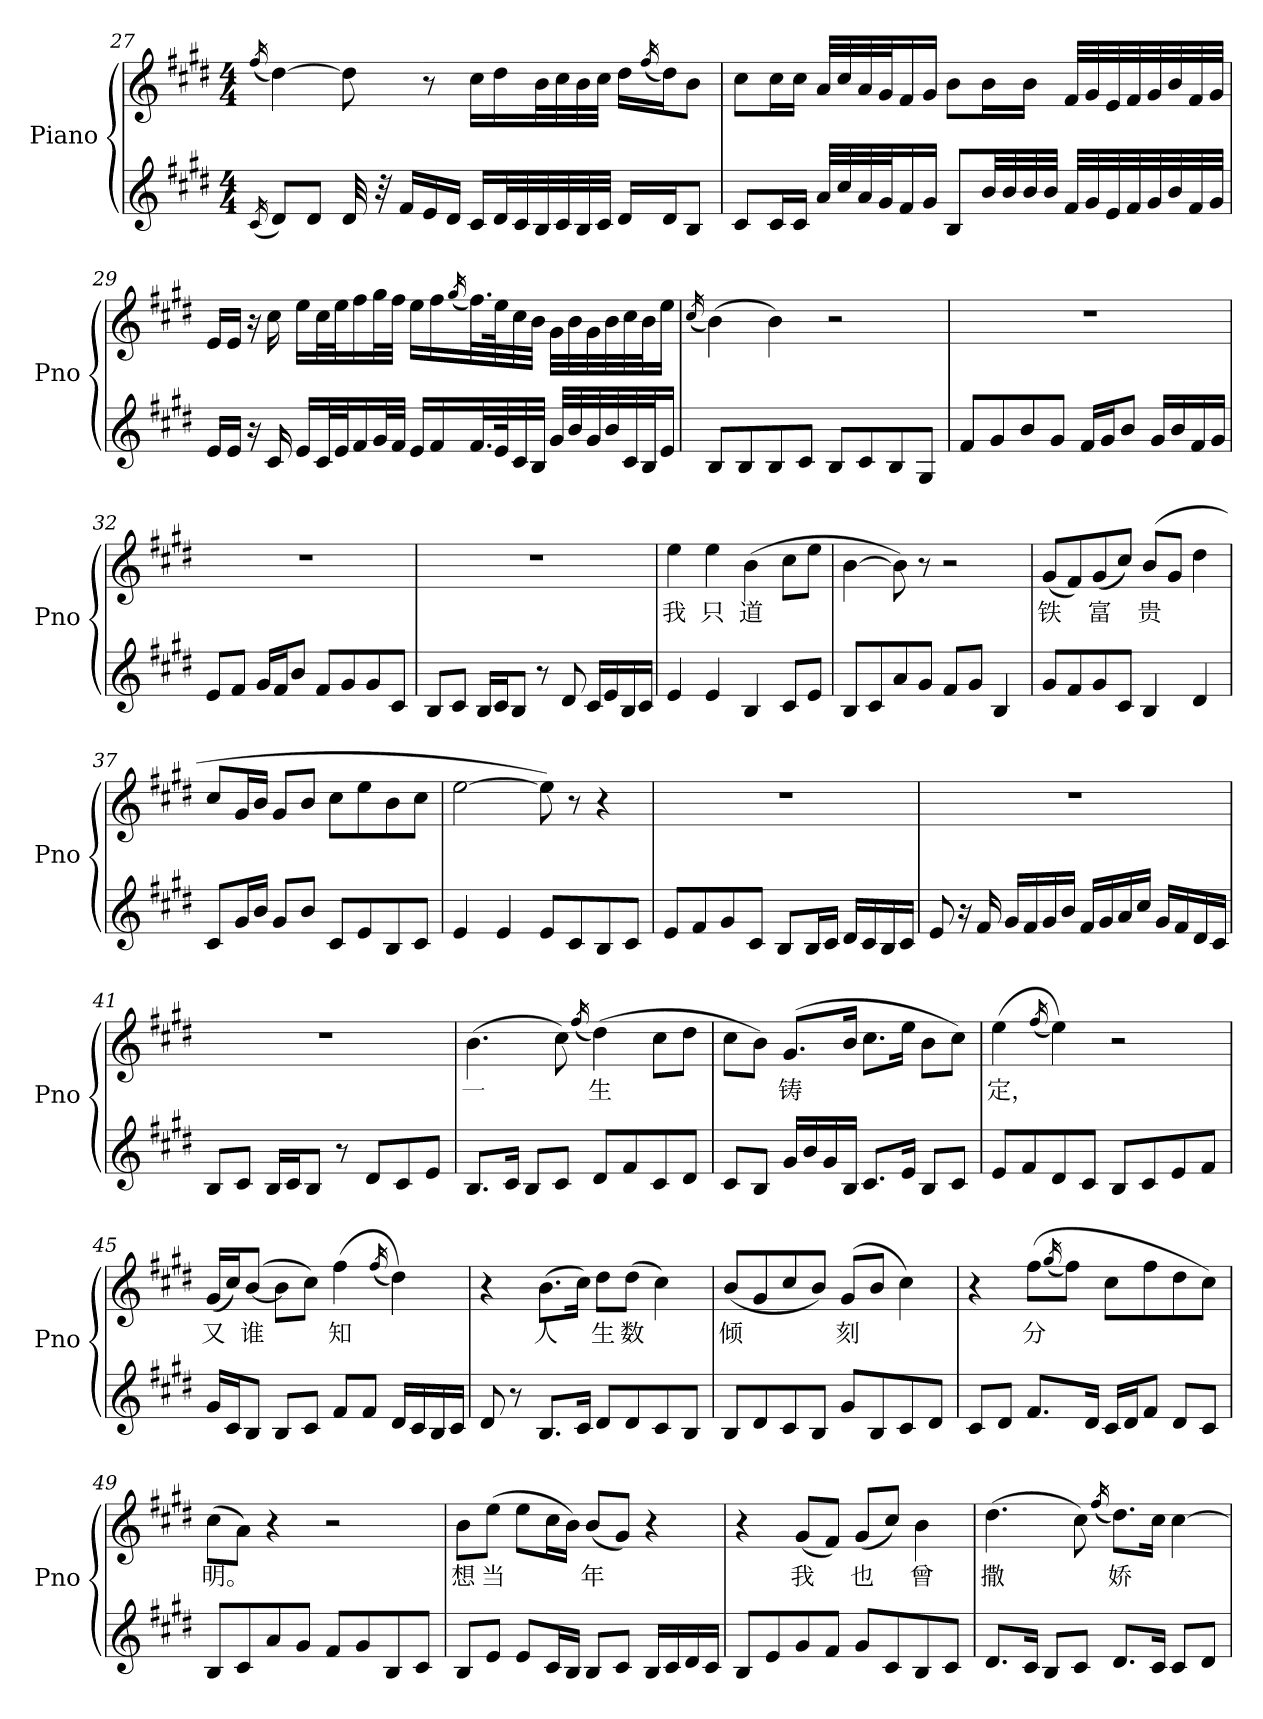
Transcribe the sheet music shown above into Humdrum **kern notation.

**kern	**kern	**text
*part2	*part1	*part1
*staff2	*staff1	*staff1
*I"Piano	*I"Piano	*
*I'Pno	*I'Pno	*
!!LO:LB:g=z
*clefG2	*clefG2	*
*k[f#c#g#d#]	*k[f#c#g#d#]	*
*M4/4	*M4/4	*
=27	=27	=27
(<16qc#/	(<16qff#/	.
8d#/L)	[4dd#\)	.
8d#/J	.	.
32d#/	8dd#\]	.
32r	.	.
16f#/LL	.	.
16e/	8r	.
16d#/JJ	.	.
16c#/LL	16cc#\LL	.
32d#/L	16dd#\	.
32c#/	.	.
32B/	32b\L	.
32c#/	32cc#\	.
32B/	32b\	.
32c#/JJJ	32cc#\JJJ	.
16d#/LL	16dd#\LL	.
.	(<16qff#/	.
16d#/J	16dd#\J)	.
8B/J	8b\J	.
=28	=28	=28
8c#/L	8cc#\L	.
16c#/L	16cc#\L	.
16c#/JJ	16cc#\JJ	.
32a/LLL	32a/LLL	.
32cc#/	32cc#/	.
32a/	32a/	.
32g#/J	32g#/J	.
16f#/	16f#/	.
16g#/JJ	16g#/JJ	.
8B/L	8b\L	.
32b/LL	16b\L	.
32b/	.	.
32b/	16b\JJ	.
32b/JJJ	.	.
32f#/LLL	32f#/LLL	.
32g#/	32g#/	.
32e/	32e/	.
32f#/	32f#/	.
32g#/	32g#/	.
32b/	32b/	.
32f#/	32f#/	.
32g#/JJJ	32g#/JJJ	.
!!LO:LB:g=z
=29	=29	=29
16e/LL	16e/LL	.
16e/JJ	16e/JJ	.
16r	16r	.
16c#/	16cc#\	.
16e/LL	16ee\LL	.
32c#/L	32cc#\L	.
32e/J	32ee\J	.
16f#/	16ff#\	.
32g#/L	32gg#\L	.
32f#/JJJ	32ff#\JJJ	.
16e/LL	16ee\LL	.
16f#/	16ff#\	.
.	(<16qgg#/	.
32.f#/L	32.ff#\L)	.
64e/K	64ee\K	.
32c#/	32cc#\	.
32B/JJJ	32b\JJJ	.
32g#/LLL	32g#\LLL	.
32b/	32b\	.
32g#/	32g#\	.
32b/	32b\	.
32c#/	32cc#\	.
32B/J	32b\J	.
16e/JJ	16ee\JJ	.
=30	=30	=30
.	(<16qcc#/	.
8B/L	(>4b\)	.
8B/	.	.
8B/	4b\)	.
8c#/J	.	.
8B/L	2r	.
8c#/	.	.
8B/	.	.
8G#/J	.	.
!!LO:LB:g=z
=31	=31	=31
8f#/L	1r	.
8g#/	.	.
8b/	.	.
8g#/J	.	.
16f#/LL	.	.
16g#/J	.	.
8b/J	.	.
16g#/LL	.	.
16b/	.	.
16f#/	.	.
16g#/JJ	.	.
=32	=32	=32
8e/L	1r	.
8f#/J	.	.
16g#/LL	.	.
16f#/J	.	.
8b/J	.	.
8f#/L	.	.
8g#/	.	.
8g#/	.	.
8c#/J	.	.
=33	=33	=33
8B/L	1r	.
8c#/J	.	.
16B/LL	.	.
16c#/J	.	.
8B/J	.	.
8r	.	.
8d#/	.	.
16c#/LL	.	.
16e/	.	.
16B/	.	.
16c#/JJ	.	.
=34	=34	=34
!	!	!LO:LY:b
4e/	4ee\	我
!	!	!LO:LY:b
4e/	4ee\	只
!	!	!LO:LY:b
4B/	(>4b\	道
8c#/L	8cc#\L	.
8e/J	8ee\J	.
!!LO:PB:g=z
=35	=35	=35
8B/L	[4b\	.
8c#/	.	.
8a/	8b\])	.
8g#/J	8r	.
8f#/L	2r	.
8g#/J	.	.
4B/	.	.
=36	=36	=36
!	!	!LO:LY:b
8g#/L	(<8g#/L	铁
8f#/	8f#/)	.
!	!	!LO:LY:b
8g#/	(<8g#/	富
8c#/J	8cc#/J)	.
!	!	!LO:LY:b
4B/	(>8b/L	贵
.	8g#/J	.
4d#/	4dd#\	.
=37	=37	=37
8c#/L	8cc#/L	.
16g#/L	16g#/L	.
16b/JJ	16b/JJ	.
8g#/L	8g#/L	.
8b/J	8b/J	.
8c#/L	8cc#\L	.
8e/	8ee\	.
8B/	8b\	.
8c#/J	8cc#\J	.
=38	=38	=38
4e/	[2ee\	.
4e/	.	.
8e/L	8ee\])	.
8c#/	8r	.
8B/	4r	.
8c#/J	.	.
!!LO:LB:g=z
=39	=39	=39
8e/L	1r	.
8f#/	.	.
8g#/	.	.
8c#/J	.	.
8B/L	.	.
16B/L	.	.
16c#/JJ	.	.
16d#/LL	.	.
16c#/	.	.
16B/	.	.
16c#/JJ	.	.
=40	=40	=40
8e/	1r	.
16r	.	.
16f#/	.	.
16g#/LL	.	.
16f#/	.	.
16g#/	.	.
16b/JJ	.	.
16f#/LL	.	.
16g#/	.	.
16a/	.	.
16cc#/JJ	.	.
16g#/LL	.	.
16f#/	.	.
16d#/	.	.
16c#/JJ	.	.
=41	=41	=41
8B/L	1r	.
8c#/J	.	.
16B/LL	.	.
16c#/J	.	.
8B/J	.	.
8r	.	.
8d#/L	.	.
8c#/	.	.
8e/J	.	.
!!LO:LB:g=z
=42	=42	=42
!	!	!LO:LY:b
8.B/L	(>4.b\	一
16c#/Jk	.	.
8B/L	.	.
8c#/J	8cc#\)	.
.	(<16qff#/	.
!	!	!LO:LY:b
8d#/L	(>4dd#\)	生
8f#/	.	.
8c#/	8cc#\L	.
8d#/J	8dd#\J	.
=43	=43	=43
8c#/L	8cc#\L	.
8B/J	8b\J)	.
!	!	!LO:LY:b
16g#/LL	(>8.g#/L	铸
16b/	.	.
16g#/	.	.
16B/JJ	16b/Jk	.
8.c#/L	8.cc#\L	.
16e/Jk	16ee\Jk	.
8B/L	8b\L	.
8c#/J	8cc#\J)	.
=44	=44	=44
!	!	!LO:LY:b
8e/L	(>4ee\	定，
8f#/	.	.
.	(<16qff#/	.
8d#/	4ee\))	.
8c#/J	.	.
8B/L	2r	.
8c#/	.	.
8e/	.	.
8f#/J	.	.
!!LO:LB:g=z
=45	=45	=45
!	!	!LO:LY:b
16g#/LL	(<16g#/LL	又
16c#/J	16cc#/J)	.
!	!	!LO:LY:b
8B/J	(>[8b/J	谁
8B/L	8b\L]	.
8c#/J	8cc#\J)	.
!	!	!LO:LY:b
8f#/L	(>4ff#\	知
8f#/J	.	.
.	(<16qff#/	.
16d#/LL	4dd#\))	.
16c#/	.	.
16B/	.	.
16c#/JJ	.	.
=46	=46	=46
8d#/	4r	.
8r	.	.
!	!	!LO:LY:b
8.B/L	(>8.b\L	人
16c#/Jk	16cc#\Jk)	.
!	!	!LO:LY:b
8d#/L	8dd#\L	生
!	!	!LO:LY:b
8d#/	(>8dd#\J	数
8c#/	4cc#\)	.
8B/J	.	.
=47	=47	=47
!	!	!LO:LY:b
8B/L	(<8b/L	倾
8d#/	8g#/	.
8c#/	8cc#/	.
8B/J	8b/J)	.
!	!	!LO:LY:b
8g#/L	(>8g#/L	刻
8B/	8b/J	.
8c#/	4cc#\)	.
8d#/J	.	.
!!LO:LB:g=z
=48	=48	=48
8c#/L	4r	.
8d#/J	.	.
!	!	!LO:LY:b
8.f#/L	(>8ff#\L	分
.	(<16qgg#/	.
.	8ff#\J)	.
16d#/Jk	.	.
16c#/LL	8cc#\L	.
16d#/J	.	.
8f#/J	8ff#\	.
8d#/L	8dd#\	.
8c#/J	8cc#\J)	.
=49	=49	=49
!	!	!LO:LY:b
8B/L	(>8cc#\L	明。
8c#/	8a\J)	.
8a/	4r	.
8g#/J	.	.
8f#/L	2r	.
8g#/	.	.
8B/	.	.
8c#/J	.	.
=50	=50	=50
!	!	!LO:LY:b
8B/L	8b\L	想
!	!	!LO:LY:b
8e/J	(>8ee\J	当
8e/L	8ee\L	.
16c#/L	16cc#\L	.
16B/JJ	16b\JJ)	.
!	!	!LO:LY:b
8B/L	(<8b/L	年
8c#/J	8g#/J)	.
16B/LL	4r	.
16c#/	.	.
16d#/	.	.
16c#/JJ	.	.
=51	=51	=51
8B/L	4r	.
8e/	.	.
!	!	!LO:LY:b
8g#/	(<8g#/L	我
8f#/J	8f#/J)	.
!	!	!LO:LY:b
8g#/L	(<8g#/L	也
8c#/	8cc#/J)	.
!	!	!LO:LY:b
8B/	4b\	曾
8c#/J	.	.
!!LO:PB:g=z
=52	=52	=52
!	!	!LO:LY:b
8.d#/L	(>4.dd#\	撒
16c#/Jk	.	.
8B/L	.	.
8c#/J	8cc#\)	.
.	(<16qff#/	.
!	!	!LO:LY:b
8.d#/L	8.dd#\L)	娇
16c#/Jk	16cc#\Jk	.
8c#/L	[4cc#\	.
8d#/J	.	.
=	=	=
*-	*-	*-
